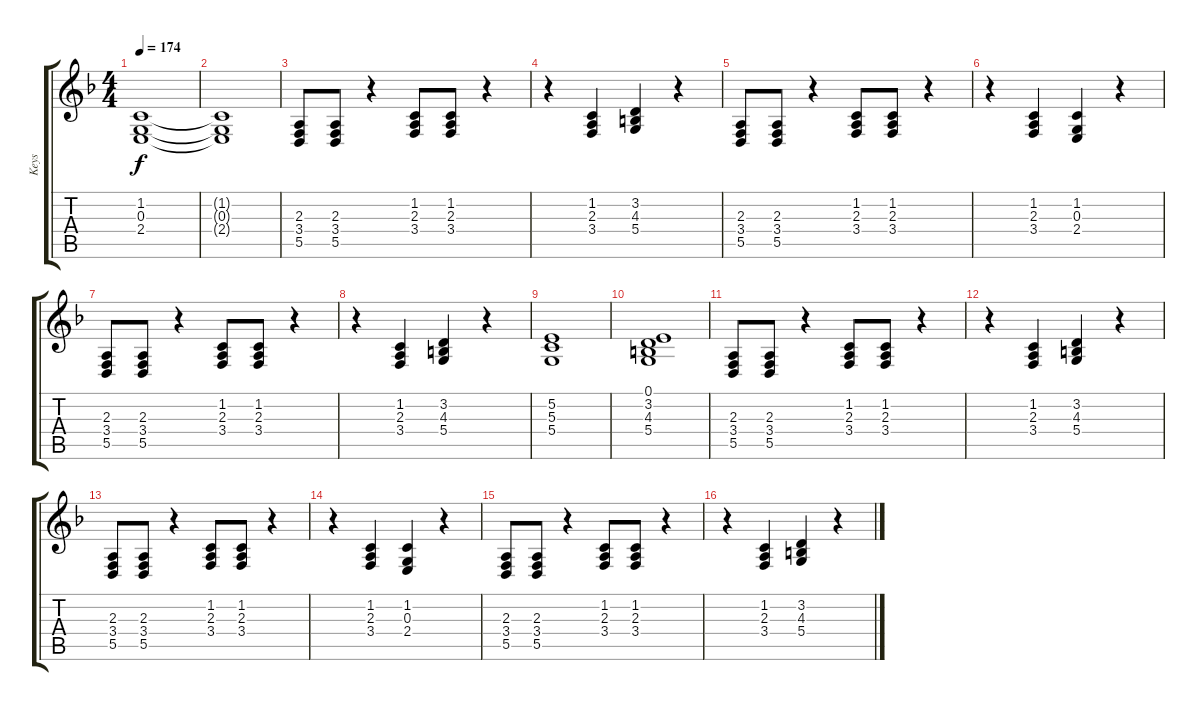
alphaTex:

\track ("Keys" "Keys") {instrument churchorgan}
\staff {score tabs}
\tuning (E4 B3 G3 D3 A2 E2) {hide}
\ts (4 4)
\tempo 174
\clef g2
\ks dminor
(1.2 0.3 2.4).1{dy f} |
(1.2{t} 0.3{t} 2.4{t}).1 |
(2.3 3.4 5.5).8 (2.3 3.4 5.5).8 r.4 (1.2 2.3 3.4).8 (1.2 2.3 3.4).8 r.4 |
r.4 (1.2 2.3 3.4).4 (3.2 4.3 5.4).4 r.4 |
(2.3 3.4 5.5).8 (2.3 3.4 5.5).8 r.4 (1.2 2.3 3.4).8 (1.2 2.3 3.4).8 r.4 |
r.4 (1.2 2.3 3.4).4 (1.2 0.3 2.4).4 r.4 |
(2.3 3.4 5.5).8 (2.3 3.4 5.5).8 r.4 (1.2 2.3 3.4).8 (1.2 2.3 3.4).8 r.4 |
r.4 (1.2 2.3 3.4).4 (3.2 4.3 5.4).4 r.4 |
(5.2 5.3 5.4).1 |
(0.1 3.2 4.3 5.4).1 |
(2.3 3.4 5.5).8 (2.3 3.4 5.5).8 r.4 (1.2 2.3 3.4).8 (1.2 2.3 3.4).8 r.4 |
r.4 (1.2 2.3 3.4).4 (3.2 4.3 5.4).4 r.4 |
(2.3 3.4 5.5).8 (2.3 3.4 5.5).8 r.4 (1.2 2.3 3.4).8 (1.2 2.3 3.4).8 r.4 |
r.4 (1.2 2.3 3.4).4 (1.2 0.3 2.4).4 r.4 |
(2.3 3.4 5.5).8 (2.3 3.4 5.5).8 r.4 (1.2 2.3 3.4).8 (1.2 2.3 3.4).8 r.4 |
r.4 (1.2 2.3 3.4).4 (3.2 4.3 5.4).4 r.4
